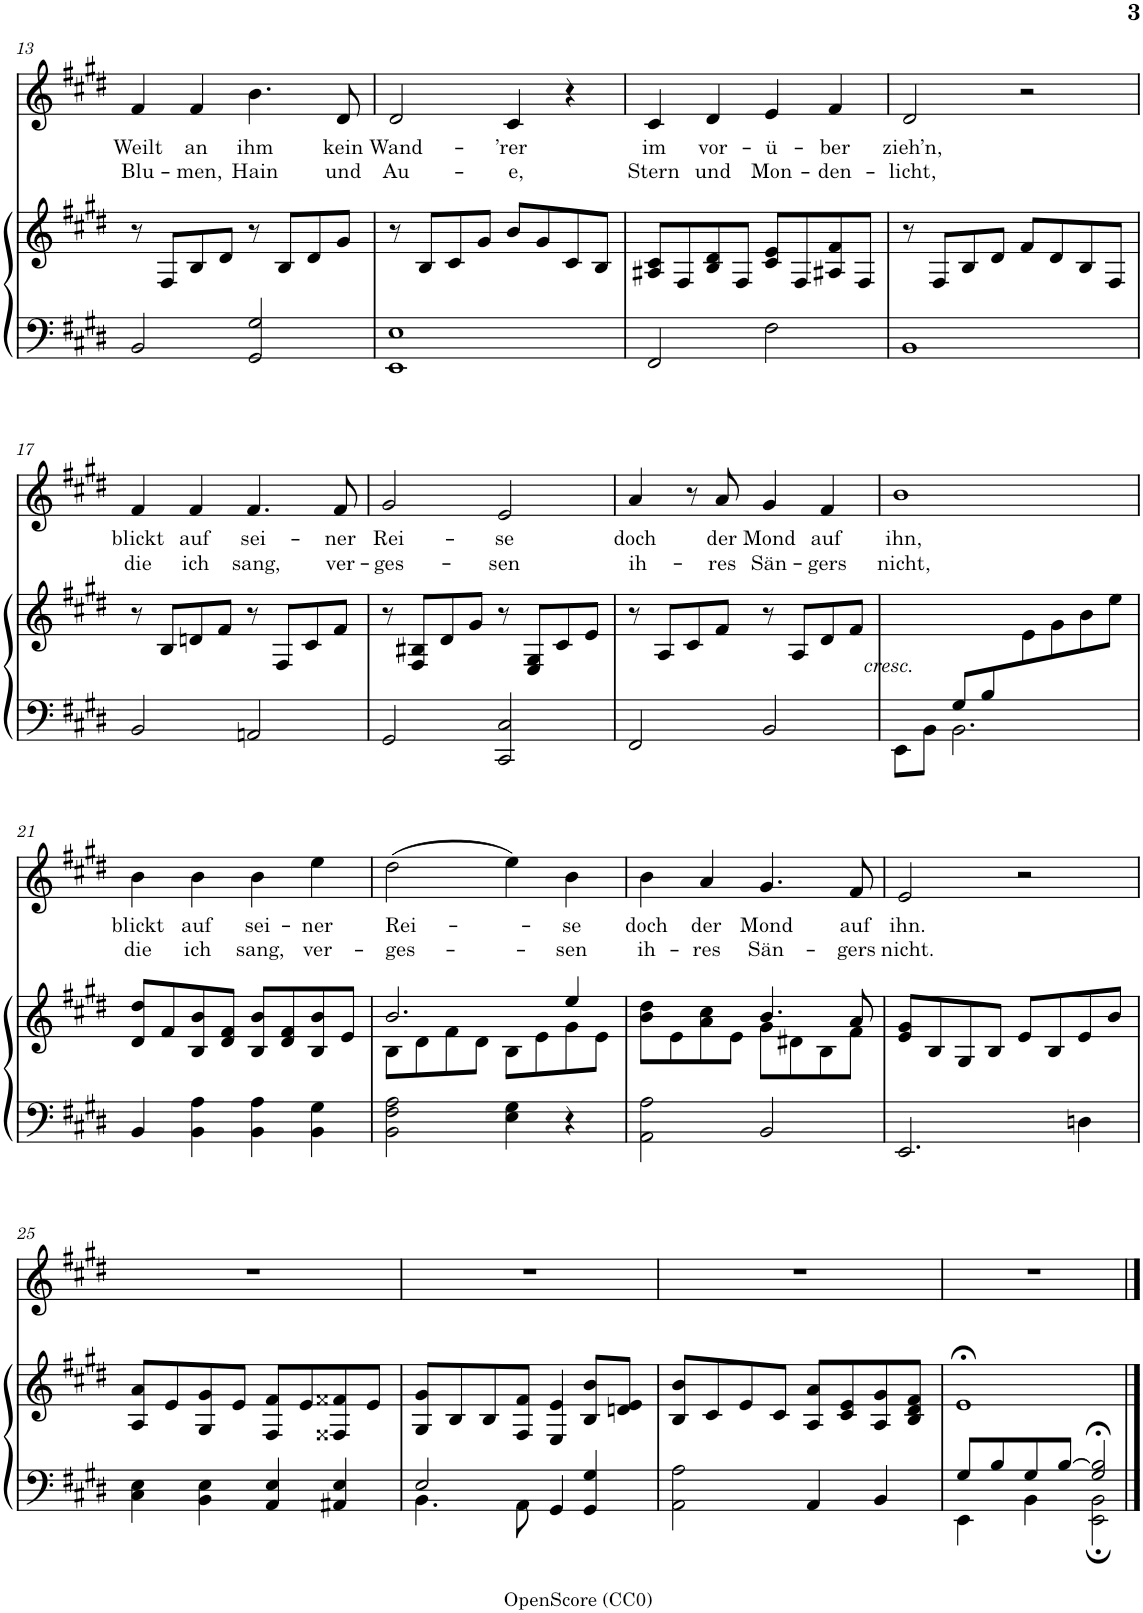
**kern	**kern	**kern	**text	**text
*part2	*part2	*part1	*part1	*part1
*staff3	*staff2	*staff1	*staff1	*staff1
*I"Pianoforte	*	*I"Singstimme Voice	*	*
*I'Pno	*	*	*	*
!!LO:PB:g=z
*clefF4	*clefG2	*clefG2	*	*
*k[f#c#g#d#]	*k[f#c#g#d#]	*k[f#c#g#d#]	*	*
*M4/4	*M4/4	*M4/4	*	*
*met(c)	*met(c)	*met(c)	*	*
=13	=13	=13	=13	=13
!	!	!	!LO:LY:b	!LO:LY:b
2BB/	8r	4f#/	Weilt	Blu-
.	8F#/L	.	.	.
!	!	!	!LO:LY:b	!LO:LY:b
.	8B/	4f#/	an	-men,
.	8d#/J	.	.	.
!	!	!	!LO:LY:b	!LO:LY:b
2GG#/ 2G#/	8r	4.b\	ihm	Hain
.	8B/L	.	.	.
.	8d#/	.	.	.
!	!	!	!LO:LY:b	!LO:LY:b
.	8g#/J	8d#/	kein	und
=14	=14	=14	=14	=14
!	!	!	!LO:LY:b	!LO:LY:b
1EE 1E	8r	2d#/	Wand-	Au-
.	8B/L	.	.	.
.	8c#/	.	.	.
.	8g#/J	.	.	.
!	!	!	!LO:LY:b	!LO:LY:b
.	8b/L	4c#/	-’rer	-e,
.	8g#/	.	.	.
.	8c#/	4r	.	.
.	8B/J	.	.	.
=15	=15	=15	=15	=15
!	!	!	!LO:LY:b	!LO:LY:b
2FF#/	8A#X/ 8c#/L	4c#/	im	Stern
.	8F#/	.	.	.
!	!	!	!LO:LY:b	!LO:LY:b
.	8B/ 8d#/	4d#/	vor-	und
.	8F#/J	.	.	.
!	!	!	!LO:LY:b	!LO:LY:b
2F#\	8c#/ 8e/L	4e/	-ü-	Mon-
.	8F#/	.	.	.
!	!	!	!LO:LY:b	!LO:LY:b
.	8A#X/ 8f#/	4f#/	-ber	-den-
.	8F#/J	.	.	.
=16	=16	=16	=16	=16
!	!	!	!LO:LY:b	!LO:LY:b
1BB	8r	2d#/	zieh’n,	-licht,
.	8F#/L	.	.	.
.	8B/	.	.	.
.	8d#/J	.	.	.
.	8f#/L	2r	.	.
.	8d#/	.	.	.
.	8B/	.	.	.
.	8F#/J	.	.	.
!!LO:LB:g=z
=17	=17	=17	=17	=17
!	!	!	!LO:LY:b	!LO:LY:b
2BB/	8r	4f#/	blickt	die
.	8B/L	.	.	.
!	!	!	!LO:LY:b	!LO:LY:b
.	8dn/	4f#/	auf	ich
.	8f#/J	.	.	.
!	!	!	!LO:LY:b	!LO:LY:b
2AAn/	8r	4.f#/	sei-	sang,
.	8F#/L	.	.	.
.	8c#/	.	.	.
!	!	!	!LO:LY:b	!LO:LY:b
.	8f#/J	8f#/	-ner	ver-
=18	=18	=18	=18	=18
!	!	!	!LO:LY:b	!LO:LY:b
2GG#/	8r	2g#/	Rei-	-ges-
.	8F#/ 8B#X/L	.	.	.
.	8d#/	.	.	.
.	8g#/J	.	.	.
!	!	!	!LO:LY:b	!LO:LY:b
2CC#/ 2C#/	8r	2e/	-se	-sen
.	8E/ 8G#/L	.	.	.
.	8c#/	.	.	.
.	8e/J	.	.	.
=19	=19	=19	=19	=19
!	!	!	!LO:LY:b	!LO:LY:b
2FF#/	8r	4a/	doch	ih-
.	8A/L	.	.	.
.	8c#/	8r	.	.
!	!	!	!LO:LY:b	!LO:LY:b
.	8f#/J	8a/	der	-res
!	!	!	!LO:LY:b	!LO:LY:b
2BB/	8r	4g#/	Mond	Sän-
.	8A/L	.	.	.
!	!	!	!LO:LY:b	!LO:LY:b
.	8d#/	4f#/	auf	-gers
.	8f#/J	.	.	.
=20	=20	=20	=20	=20
*^	*	*	*	*
!	!	!LO:TX:b:i:t=cresc.	!	!	!
!	!	!	!	!LO:LY:b	!LO:LY:b
8EE\L	4ryy	2ryy	1b	ihn,	nicht,
8BB\J	.	.	.	.	.
8G#/L	2.BB\	.	.	.	.
8B/	.	.	.	.	.
2ryy	.	8e\	.	.	.
.	.	8g#\	.	.	.
.	.	8b\	.	.	.
.	.	8ee\J	.	.	.
*v	*v	*	*	*	*
!!LO:LB:g=z
=21	=21	=21	=21	=21
!	!	!	!LO:LY:b	!LO:LY:b
4BB/	8d#/ 8dd#/L	4b\	blickt	die
.	8f#/	.	.	.
!	!	!	!LO:LY:b	!LO:LY:b
4BB\ 4A\	8B/ 8b/	4b\	auf	ich
.	8d#/ 8f#/J	.	.	.
!	!	!	!LO:LY:b	!LO:LY:b
4BB\ 4A\	8B/ 8b/L	4b\	sei-	sang,
.	8d#/ 8f#/	.	.	.
!	!	!	!LO:LY:b	!LO:LY:b
4BB\ 4G#\	8B/ 8b/	4ee\	-ner	ver-
.	8e/J	.	.	.
=22	=22	=22	=22	=22
*	*^	*	*	*
!	!	!	!	!LO:LY:b	!LO:LY:b
2BB\ 2F#\ 2A\	2.b/	8B\L	(2dd#\	Rei-	-ges-
.	.	8d#\	.	.	.
.	.	8f#\	.	.	.
.	.	8d#\J	.	.	.
4E\ 4G#\	.	8B\L	4ee\)	.	.
.	.	8e\	.	.	.
!	!	!	!	!LO:LY:b	!LO:LY:b
4r	4ee/	8g#\	4b\	-se	-sen
.	.	8e\J	.	.	.
=23	=23	=23	=23	=23	=23
!	!	!	!	!LO:LY:b	!LO:LY:b
2AA\ 2A\	8b\ 8dd#\L	2ryy	4b\	doch	ih-
.	8e\	.	.	.	.
!	!	!	!	!LO:LY:b	!LO:LY:b
.	8a\ 8cc#\	.	4a/	der	-res
.	8e\J	.	.	.	.
!	!	!	!	!LO:LY:b	!LO:LY:b
2BB/	4.b/	8g#\L	4.g#/	Mond	Sän-
.	.	8d#X\	.	.	.
.	.	8B\	.	.	.
!	!	!	!	!LO:LY:b	!LO:LY:b
.	8a/	8f#\J	8f#/	auf	-gers
=24	=24	=24	=24	=24	=24
!	!	!	!	!LO:LY:b	!LO:LY:b
*	*v	*v	*	*	*
2.EE/	8e/ 8g#/L	2e/	ihn.	nicht.
.	8B/	.	.	.
.	8G#/	.	.	.
.	8B/J	.	.	.
.	8e/L	2r	.	.
.	8B/	.	.	.
4Dn\	8e/	.	.	.
.	8b/J	.	.	.
!!LO:LB:g=z
=25	=25	=25	=25	=25
4C#\ 4E\	8A/ 8a/L	1r	.	.
.	8e/	.	.	.
4BB\ 4E\	8G#/ 8g#/	.	.	.
.	8e/J	.	.	.
4AA/ 4E/	8F#/ 8f#/L	.	.	.
.	8e/	.	.	.
4AA#X/ 4E/	8F##X/ 8f##X/	.	.	.
.	8e/J	.	.	.
=26	=26	=26	=26	=26
*^	*	*	*	*
2E/	4.BB\	8G#/ 8g#/L	1r	.	.
.	.	8B/	.	.	.
.	.	8B/	.	.	.
.	8AA\	8F#/ 8f#/J	.	.	.
4GG#/	2ryy	4E/ 4e/	.	.	.
4GG#/ 4G#/	.	8B/ 8b/L	.	.	.
.	.	8dn/ 8e/J	.	.	.
*v	*v	*	*	*	*
=27	=27	=27	=27	=27
2AA\ 2A\	8B/ 8b/L	1r	.	.
.	8c#/	.	.	.
.	8e/	.	.	.
.	8c#/J	.	.	.
4AA/	8A/ 8a/L	.	.	.
.	8c#/ 8e/	.	.	.
4BB/	8A/ 8g#/	.	.	.
.	8B/ 8d#/ 8f#/J	.	.	.
=28	=28	=28	=28	=28
*^	*	*	*	*
8G#/L	4EE\	1e;<	1r	.	.
8B/	.	.	.	.	.
8G#/	4BB\	.	.	.	.
[8B/J	.	.	.	.	.
2G#/;< 2B/];<	2EE\; 2BB\;	.	.	.	.
*v	*v	*	*	*	*
==	==	==	==	==
*-	*-	*-	*-	*-
